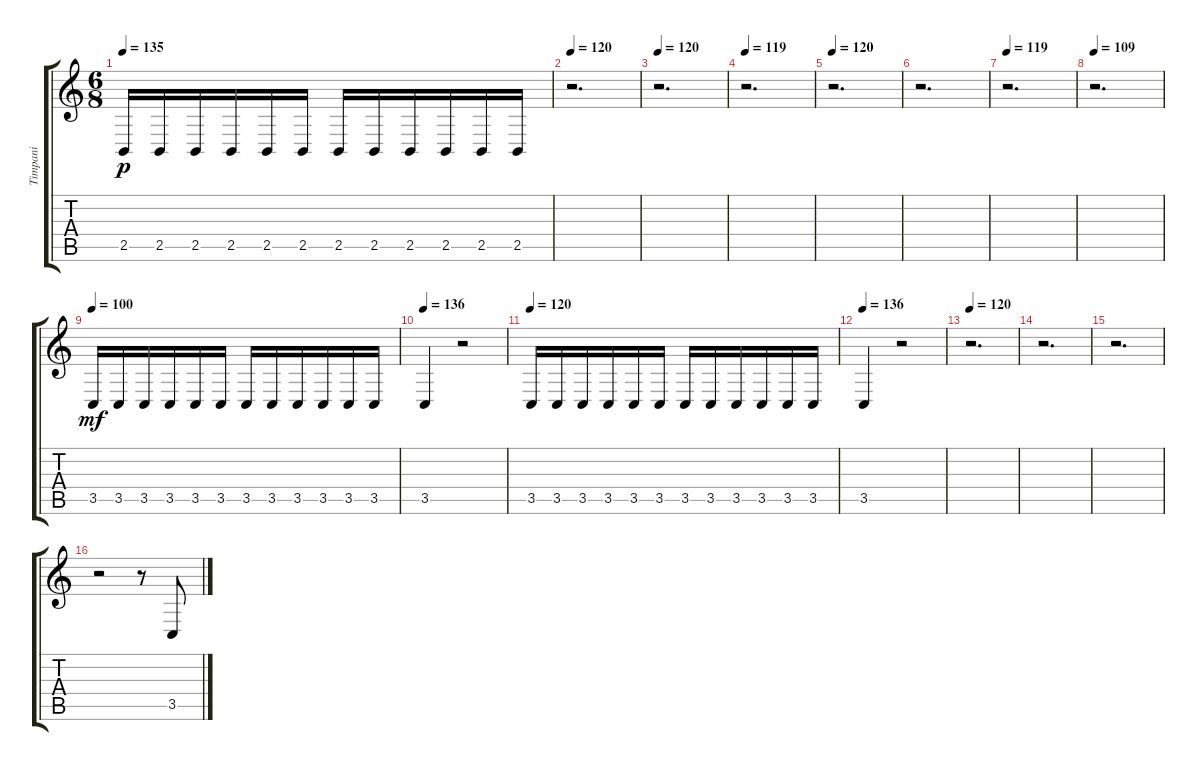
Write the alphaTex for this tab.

\track ("Timpani" "Timpani") {instrument pizzicatostrings}
\staff {score tabs}
\tuning (E4 B3 G3 D3 A2 E2) {hide}
\ts (6 8)
\tempo 135
\clef g2
\ks c
2.5.16{dy p} 2.5.16 2.5.16 2.5.16 2.5.16 2.5.16 2.5.16 2.5.16 2.5.16 2.5.16 2.5.16 2.5.16 |
\tempo 120
r.2{d} |
\tempo 120
r.2{d} |
\tempo 119
r.2{d} |
\tempo 120
r.2{d} |
r.2{d} |
\tempo 119
r.2{d} |
\tempo 109
r.2{d} |
\tempo 100
3.5.16{dy mf} 3.5.16 3.5.16 3.5.16 3.5.16 3.5.16 3.5.16 3.5.16 3.5.16 3.5.16 3.5.16 3.5.16 |
\tempo 136
3.5.4 r.2 |
\tempo 120
3.5.16 3.5.16 3.5.16 3.5.16 3.5.16 3.5.16 3.5.16 3.5.16 3.5.16 3.5.16 3.5.16 3.5.16 |
\tempo 136
3.5.4 r.2 |
\tempo 120
r.2{d} |
r.2{d} |
r.2{d} |
r.2 r.8 3.5.8
